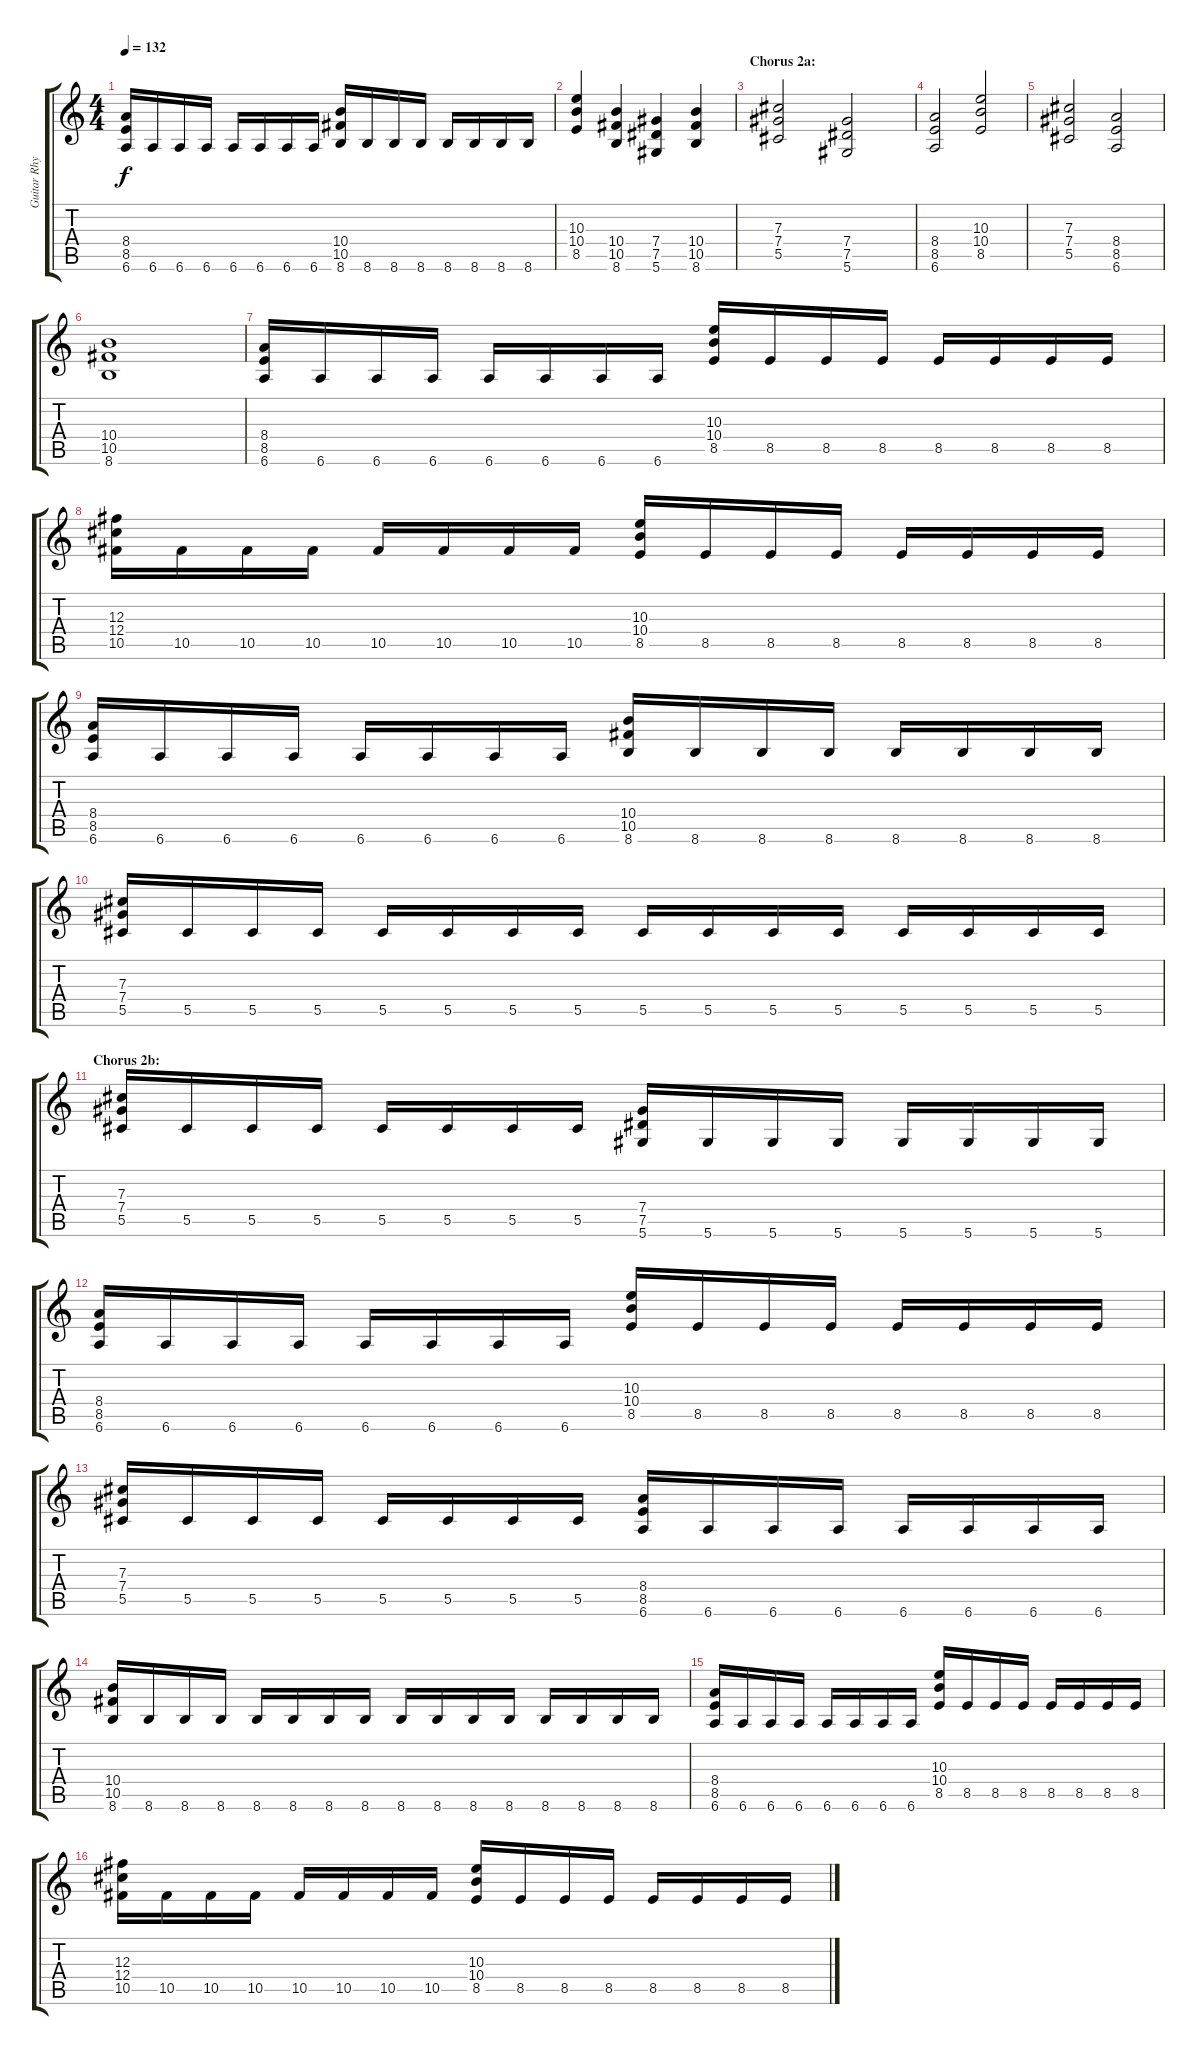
\track ("Guitar Rhythm" "Guitar Rhy") {instrument distortionguitar}
\staff {score tabs}
\tuning (Eb4 Bb3 Gb3 Db3 Ab2 Eb2) {hide}
\ts (4 4)
\tempo 132
\clef g2
\ks c
(8.4 8.5 6.6).16{dy f} 6.6.16 6.6.16 6.6.16 6.6.16 6.6.16 6.6.16 6.6.16 (10.4 10.5 8.6).16 8.6.16 8.6.16 8.6.16 8.6.16 8.6.16 8.6.16 8.6.16 |
(10.3 10.4 8.5).4 (10.4 10.5 8.6).4 (7.4 7.5 5.6).4 (10.4 10.5 8.6).4 |
\section ("" "Chorus 2a:")
(7.3 7.4 5.5).2 (7.4 7.5 5.6).2 |
(8.4 8.5 6.6).2 (10.3 10.4 8.5).2 |
(7.3 7.4 5.5).2 (8.4 8.5 6.6).2 |
(10.4 10.5 8.6).1 |
(8.4 8.5 6.6).16 6.6.16 6.6.16 6.6.16 6.6.16 6.6.16 6.6.16 6.6.16 (10.3 10.4 8.5).16 8.5.16 8.5.16 8.5.16 8.5.16 8.5.16 8.5.16 8.5.16 |
(12.3 12.4 10.5).16 10.5.16 10.5.16 10.5.16 10.5.16 10.5.16 10.5.16 10.5.16 (10.3 10.4 8.5).16 8.5.16 8.5.16 8.5.16 8.5.16 8.5.16 8.5.16 8.5.16 |
(8.4 8.5 6.6).16 6.6.16 6.6.16 6.6.16 6.6.16 6.6.16 6.6.16 6.6.16 (10.4 10.5 8.6).16 8.6.16 8.6.16 8.6.16 8.6.16 8.6.16 8.6.16 8.6.16 |
(7.3 7.4 5.5).16 5.5.16 5.5.16 5.5.16 5.5.16 5.5.16 5.5.16 5.5.16 5.5.16 5.5.16 5.5.16 5.5.16 5.5.16 5.5.16 5.5.16 5.5.16 |
\section ("" "Chorus 2b:")
(7.3 7.4 5.5).16 5.5.16 5.5.16 5.5.16 5.5.16 5.5.16 5.5.16 5.5.16 (7.4 7.5 5.6).16 5.6.16 5.6.16 5.6.16 5.6.16 5.6.16 5.6.16 5.6.16 |
(8.4 8.5 6.6).16 6.6.16 6.6.16 6.6.16 6.6.16 6.6.16 6.6.16 6.6.16 (10.3 10.4 8.5).16 8.5.16 8.5.16 8.5.16 8.5.16 8.5.16 8.5.16 8.5.16 |
(7.3 7.4 5.5).16 5.5.16 5.5.16 5.5.16 5.5.16 5.5.16 5.5.16 5.5.16 (8.4 8.5 6.6).16 6.6.16 6.6.16 6.6.16 6.6.16 6.6.16 6.6.16 6.6.16 |
(10.4 10.5 8.6).16 8.6.16 8.6.16 8.6.16 8.6.16 8.6.16 8.6.16 8.6.16 8.6.16 8.6.16 8.6.16 8.6.16 8.6.16 8.6.16 8.6.16 8.6.16 |
(8.4 8.5 6.6).16 6.6.16 6.6.16 6.6.16 6.6.16 6.6.16 6.6.16 6.6.16 (10.3 10.4 8.5).16 8.5.16 8.5.16 8.5.16 8.5.16 8.5.16 8.5.16 8.5.16 |
(12.3 12.4 10.5).16 10.5.16 10.5.16 10.5.16 10.5.16 10.5.16 10.5.16 10.5.16 (10.3 10.4 8.5).16 8.5.16 8.5.16 8.5.16 8.5.16 8.5.16 8.5.16 8.5.16
